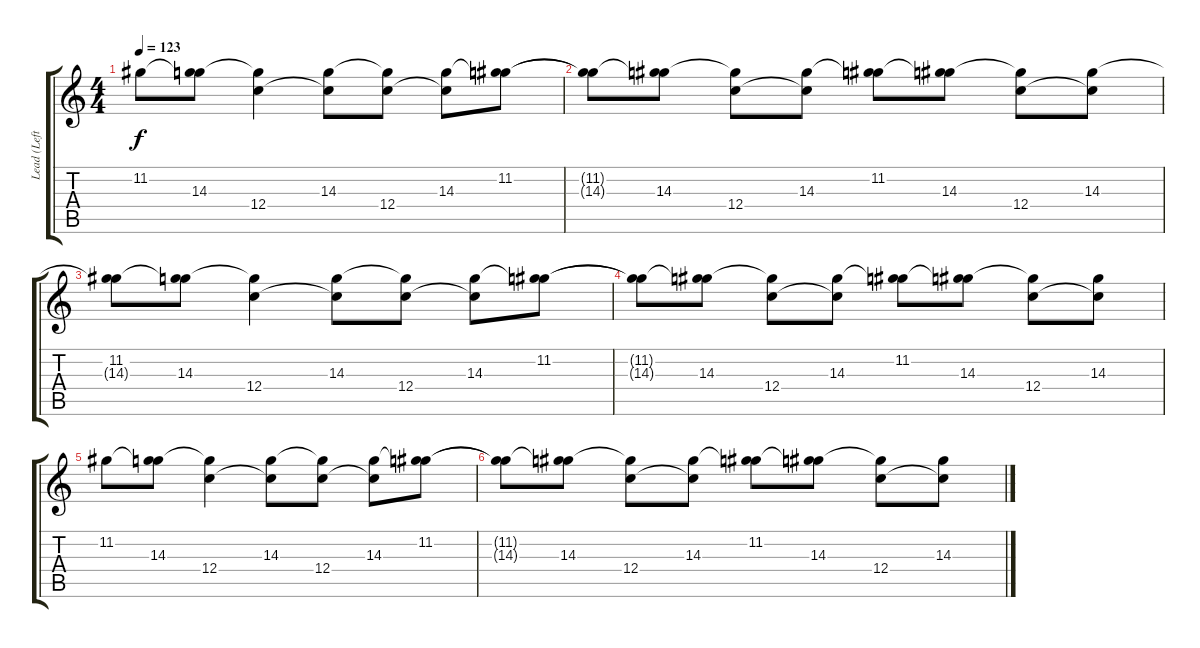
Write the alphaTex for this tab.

\track ("Lead (Left)" "Lead (Left") {instrument distortionguitar}
\staff {score tabs}
\tuning (D4 A3 F3 C3 G2 C2) {hide}
\ts (4 4)
\tempo 123
\clef g2
\ks c
11.2.8{dy f volume 0} (11.2{t} 14.3).8 (14.3{t} 12.4).4 (14.3 12.4{t}).8 (14.3{t} 12.4).8 (14.3 12.4{t}).8 (11.2 14.3{t}).8 |
(11.2{t} 14.3{t}).8 (11.2{t} 14.3).8 (14.3{t} 12.4).8 (14.3 12.4{t}).8 (11.2 14.3{t}).8 (11.2{t} 14.3).8 (14.3{t} 12.4).8 (14.3 12.4{t}).8 |
(11.2 14.3{t}).8 (11.2{t} 14.3).8 (14.3{t} 12.4).4 (14.3 12.4{t}).8 (14.3{t} 12.4).8 (14.3 12.4{t}).8 (11.2 14.3{t}).8 |
(11.2{t} 14.3{t}).8 (11.2{t} 14.3).8 (14.3{t} 12.4).8 (14.3 12.4{t}).8 (11.2 14.3{t}).8 (11.2{t} 14.3).8 (14.3{t} 12.4).8 (14.3 12.4{t}).8 |
11.2.8 (11.2{t} 14.3).8 (14.3{t} 12.4).4 (14.3 12.4{t}).8 (14.3{t} 12.4).8 (14.3 12.4{t}).8 (11.2 14.3{t}).8 |
(11.2{t} 14.3{t}).8 (11.2{t} 14.3).8 (14.3{t} 12.4).8 (14.3 12.4{t}).8 (11.2 14.3{t}).8 (11.2{t} 14.3).8 (14.3{t} 12.4).8 (14.3 12.4{t}).8
